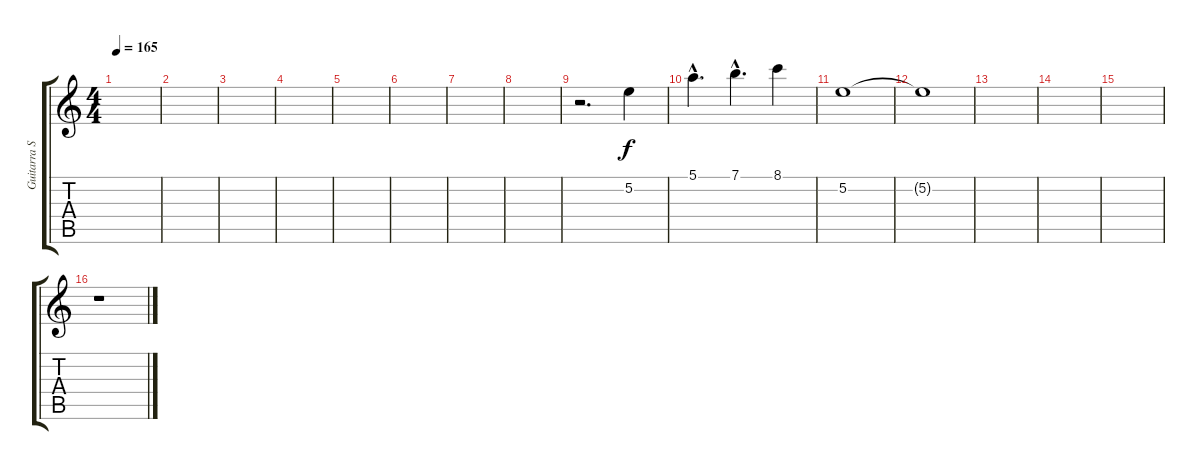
\track ("Guitarra Solo" "Guitarra S") {instrument overdrivenguitar}
\staff {score tabs}
\tuning (E4 B3 G3 D3 A2 E2) {hide}
\ts (4 4)
\tempo 165
\clef g2
\ks c
|
|
|
|
|
|
|
|
r.2{d} 5.2.4 |
5.1{hac}.4{d} 7.1{hac}.4{d} 8.1.4 |
5.2.1 |
5.2{t}.1 |
|
|
|
r.1
